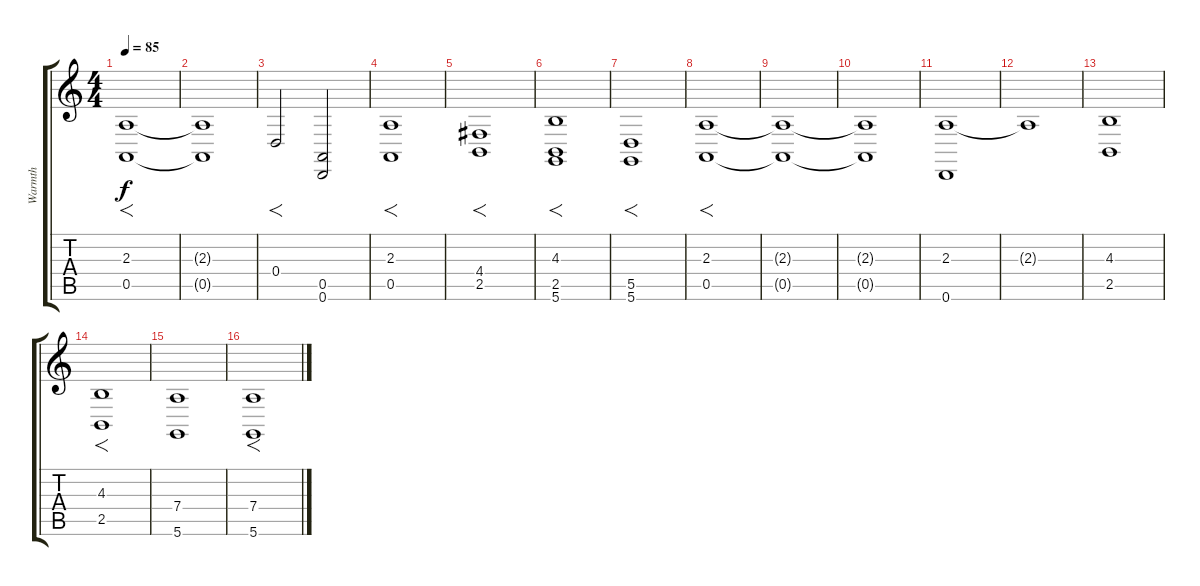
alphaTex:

\track ("Warmth" "Warmth") {instrument synthstrings1}
\staff {score tabs}
\tuning (E4 B3 G3 D3 A2 D2) {hide}
\ts (4 4)
\tempo 85
\clef g2
\ks c
(2.3 0.5).1{f dy f} |
(2.3{t} 0.5{t}).1 |
0.4.2{f} (0.5 0.6).2 |
(2.3 0.5).1{f} |
(4.4 2.5).1{f} |
(4.3 2.5 5.6).1{f} |
(5.5 5.6).1{f} |
(2.3 0.5).1{f} |
(2.3{t} 0.5{t}).1 |
(2.3{t} 0.5{t}).1 |
(2.3 0.6).1 |
2.3{t}.1 |
(4.3 2.5).1 |
(4.3 2.5).1{f} |
(7.4 5.6).1 |
(7.4 5.6).1{f}
